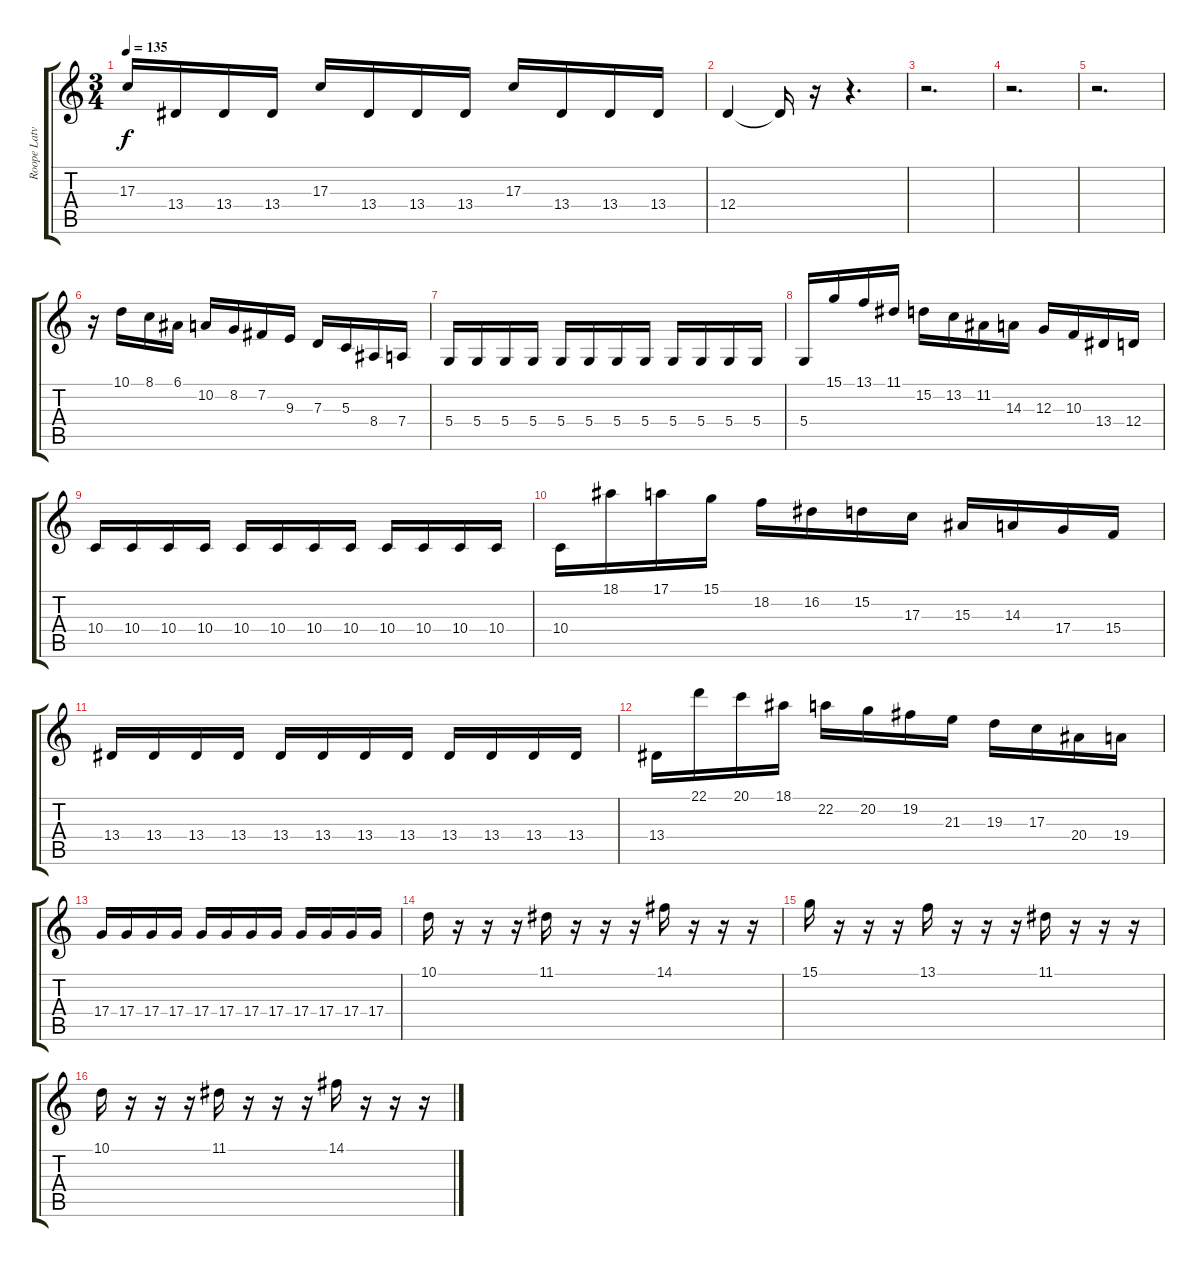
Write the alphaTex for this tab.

\track ("Roope Latvala" "Roope Latv") {instrument violin}
\staff {score tabs}
\tuning (E4 B3 G3 D3 A2 E2) {hide}
\ts (3 4)
\tempo 135
\clef g2
\ks c
17.3.16{dy f} 13.4.16 13.4.16 13.4.16 17.3.16 13.4.16 13.4.16 13.4.16 17.3.16 13.4.16 13.4.16 13.4.16 |
12.4.4 12.4{t}.16 r.16 r.4{d} |
r.2{d} |
r.2{d} |
r.2{d} |
r.16 10.1.16 8.1.16 6.1.16 10.2.16 8.2.16 7.2.16 9.3.16 7.3.16 5.3.16 8.4.16 7.4.16 |
5.4.16 5.4.16 5.4.16 5.4.16 5.4.16 5.4.16 5.4.16 5.4.16 5.4.16 5.4.16 5.4.16 5.4.16 |
5.4.16 15.1.16 13.1.16 11.1.16 15.2.16 13.2.16 11.2.16 14.3.16 12.3.16 10.3.16 13.4.16 12.4.16 |
10.4.16 10.4.16 10.4.16 10.4.16 10.4.16 10.4.16 10.4.16 10.4.16 10.4.16 10.4.16 10.4.16 10.4.16 |
10.4.16 18.1.16 17.1.16 15.1.16 18.2.16 16.2.16 15.2.16 17.3.16 15.3.16 14.3.16 17.4.16 15.4.16 |
13.4.16 13.4.16 13.4.16 13.4.16 13.4.16 13.4.16 13.4.16 13.4.16 13.4.16 13.4.16 13.4.16 13.4.16 |
13.4.16 22.1.16 20.1.16 18.1.16 22.2.16 20.2.16 19.2.16 21.3.16 19.3.16 17.3.16 20.4.16 19.4.16 |
17.4.16 17.4.16 17.4.16 17.4.16 17.4.16 17.4.16 17.4.16 17.4.16 17.4.16 17.4.16 17.4.16 17.4.16 |
10.1.16 r.16 r.16 r.16 11.1.16 r.16 r.16 r.16 14.1.16 r.16 r.16 r.16 |
15.1.16 r.16 r.16 r.16 13.1.16 r.16 r.16 r.16 11.1.16 r.16 r.16 r.16 |
10.1.16 r.16 r.16 r.16 11.1.16 r.16 r.16 r.16 14.1.16 r.16 r.16 r.16
